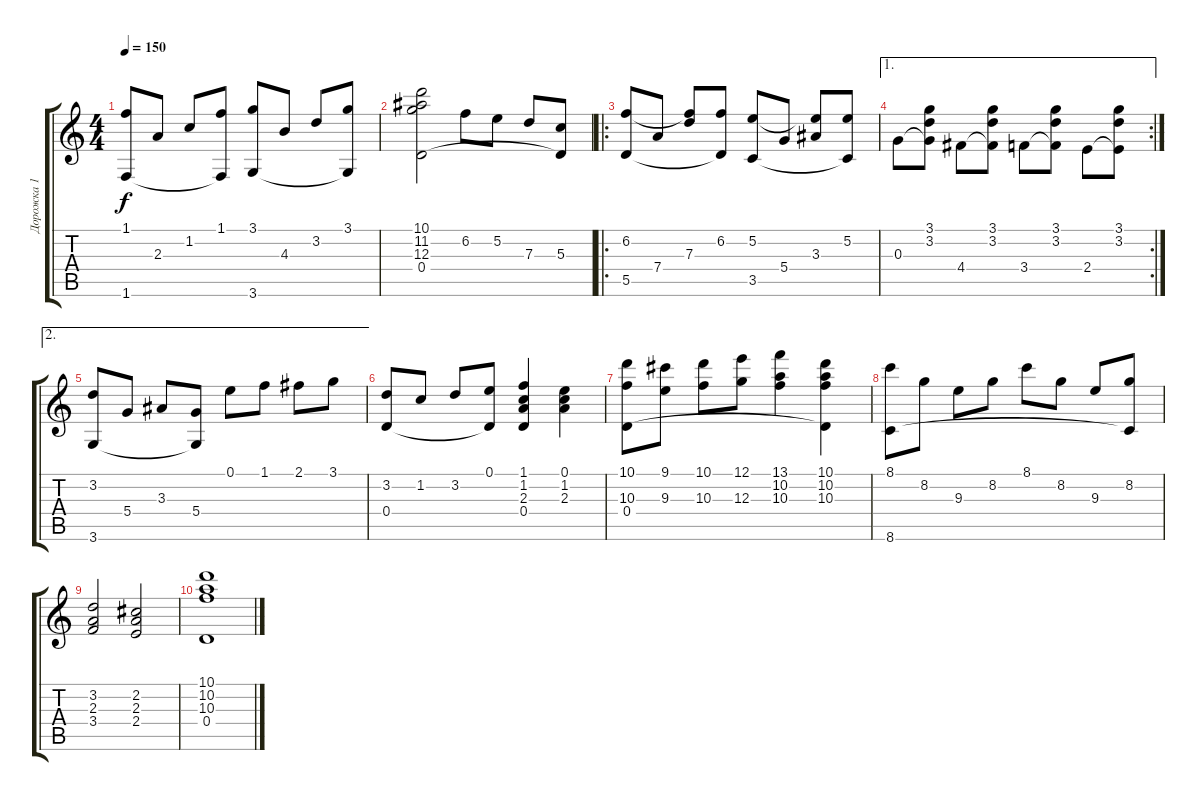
\track ("Дорожка 1" "Дорожка 1") {instrument acousticguitarnylon}
\staff {score tabs}
\tuning (E4 B3 G3 D3 A2 E2) {hide}
\ts (4 4)
\tempo 150
\clef g2
\ks aminor
(1.1 1.6).8{dy f} 2.3.8 1.2.8 (1.1 1.6{t}).8 (3.1 3.6).8 4.3.8 3.2.8 (3.1 3.6{t}).8 |
(10.1 11.2 12.3 0.4).2 6.2.8 5.2.8 7.3.8 (5.3 0.4{t}).8 |
\ro
(6.2 5.5).8 7.4.8 (6.2{t} 7.3).8 (6.2 5.5{t}).8 (5.2 3.5).8 5.4.8 (5.2{t} 3.3).8 (5.2 3.5{t}).8 |
\ae 1
\rc 2
0.3.8 (3.1 3.2 0.3{t}).8 4.4.8 (3.1 3.2 4.4{t}).8 3.4.8 (3.1 3.2 3.4{t}).8 2.4.8 (3.1 3.2 2.4{t}).8 |
\ae 2
(3.2 3.6).8 5.4.8 3.3.8 (5.4 3.6{t}).8 0.1.8 1.1.8 2.1.8 3.1.8 |
(3.2 0.4).8 1.2.8 3.2.8 (0.1 0.4{t}).8 (1.1 1.2 2.3 0.4).4 (0.1 1.2 2.3).4 |
(10.1 10.3 0.4).8 (9.1 9.3).8 (10.1 10.3).8 (12.1 12.3).8 (13.1 10.2 10.3).4 (10.1 10.2 10.3 0.4{t}).4 |
(8.1 8.6).8 8.2.8 9.3.8 8.2.8 8.1.8 8.2.8 9.3.8 (8.2 8.6{t}).8 |
(3.2 2.3 3.4).2 (2.2 2.3 2.4).2 |
(10.1 10.2 10.3 0.4).1
